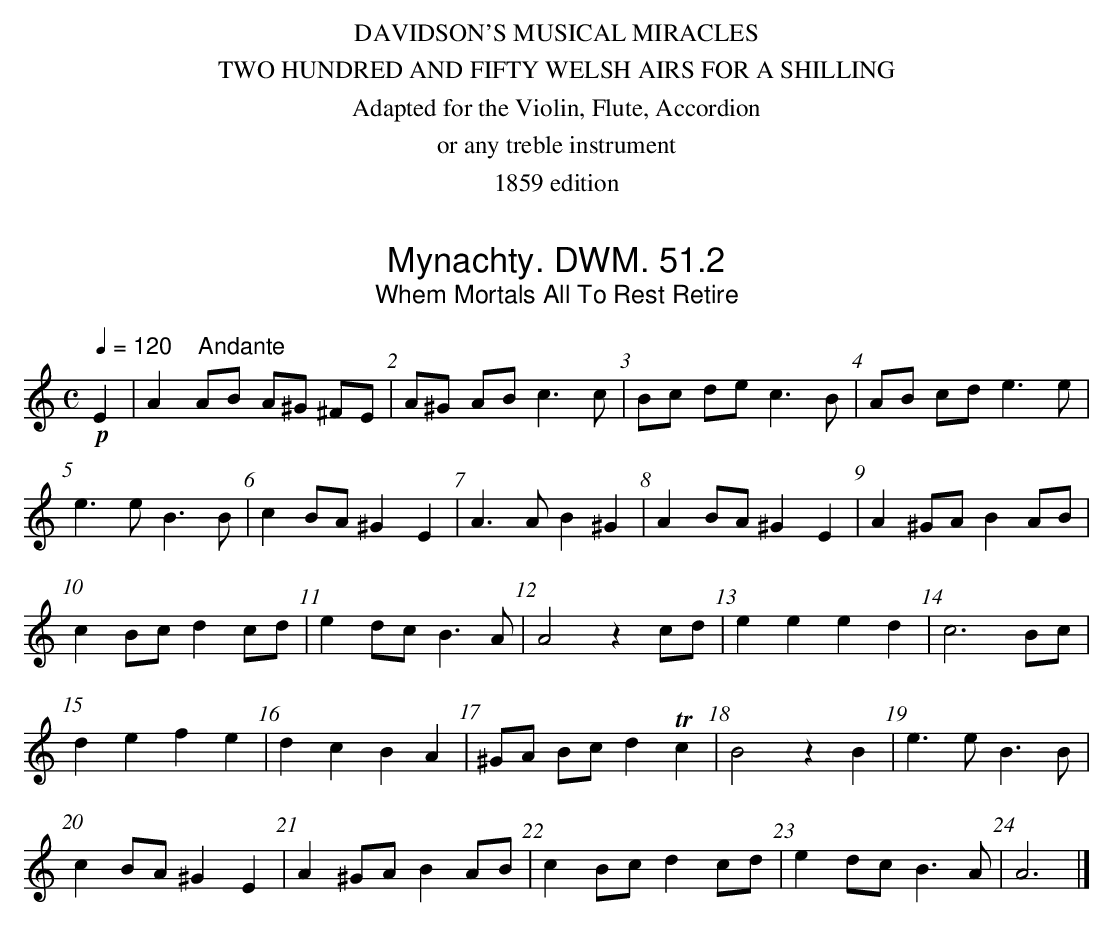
X:1
T:Mynachty. DWM. 51.2
T:Whem Mortals All To Rest Retire
M:C
L:1/8
Q:1/4=120 "    Andante"
K:Am
!p!E2|A2 AB A^G ^FE|A^G AB c3c|Bc de c3B|AB cd e3e|
e3e B3B|c2 BA ^G2E2|A3A B2^G2|A2 BA ^G2E2|A2 ^GA B2 AB|
c2 Bc d2 cd|e2 dc B3A|A4 z2 cd|e2e2e2d2|c6 Bc|
d2e2f2e2|d2c2B2A2|^GA Bc d2 Tc2|B4 z2B2|e3e B3B|
c2 BA ^G2E2|A2 ^GA B2 AB|c2 Bc d2 cd|e2 dc B3A|A6|]
